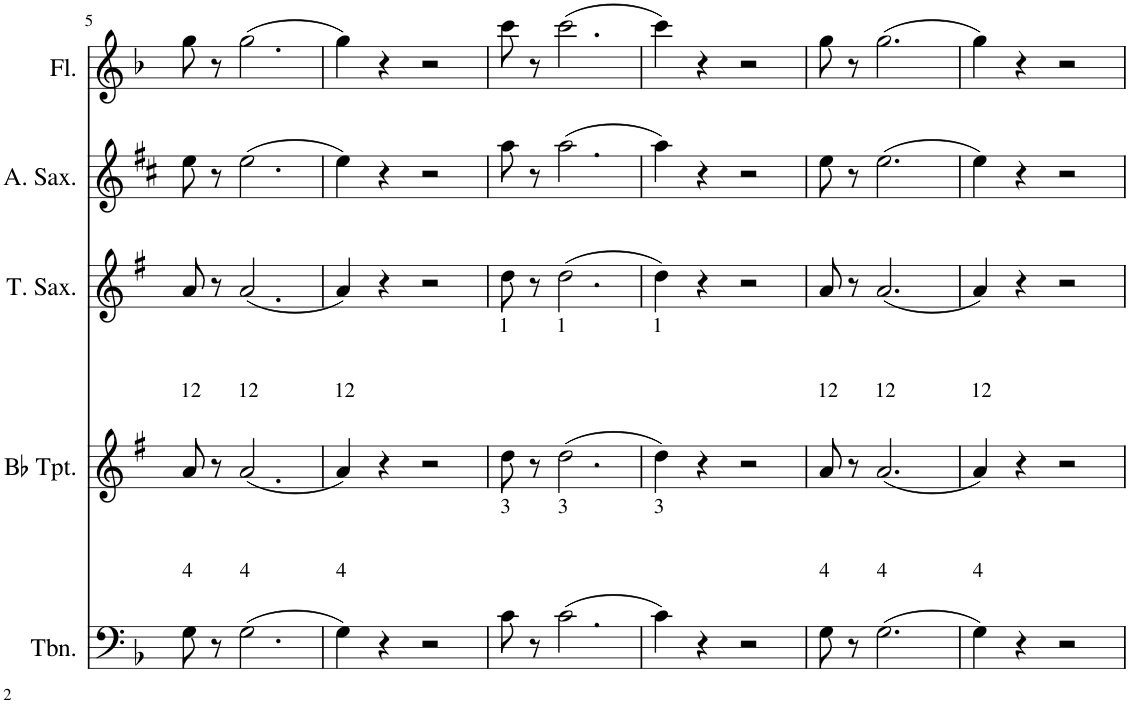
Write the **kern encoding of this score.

**kern	**kern	**kern	**kern	**kern
*part5	*part4	*part3	*part2	*part1
*staff5	*staff4	*staff3	*staff2	*staff1
*I"Trombone	*I"Bb Trumpet	*I"Tenor Saxophone	*I"Alto Saxophone	*I"Flute
*I'Tbn.	*I'Bb Tpt.	*I'T. Sax.	*I'A. Sax.	*I'Fl.
!!LO:PB:g=z
*clefF4	*clefG2	*clefG2	*clefG2	*clefG2
*	*Trd1c2	*Trd8c14	*Trd5c9	*
*k[b-]	*k[f#]	*k[f#]	*k[f#c#]	*k[b-]
*M4/4	*M4/4	*M4/4	*M4/4	*M4/4
=5	=5	=5	=5	=5
!	!LO:TX:a:t=12	!	!	!
!LO:TX:a:t=4	!	!	!	!
8G\	8a/	8a/	8ee\	8gg\
8r	8r	8r	8r	8r
!	!LO:TX:a:t=12	!	!	!
!LO:TX:a:t=4	!	!	!	!
(2.G\	(2.a/	(2.a/	(2.ee\	(2.gg\
=6	=6	=6	=6	=6
!	!LO:TX:a:t=12	!	!	!
!LO:TX:a:t=4	!	!	!	!
4G\)	4a/)	4a/)	4ee\)	4gg\)
4r	4r	4r	4r	4r
2r	2r	2r	2r	2r
=7	=7	=7	=7	=7
!	!LO:TX:a:t=1	!	!	!
!LO:TX:a:t=3	!	!	!	!
8c\	8dd\	8dd\	8aa\	8ccc\
8r	8r	8r	8r	8r
!	!LO:TX:a:t=1	!	!	!
!LO:TX:a:t=3	!	!	!	!
(2.c\	(2.dd\	(2.dd\	(2.aa\	(2.ccc\
=8	=8	=8	=8	=8
!	!LO:TX:a:t=1	!	!	!
!LO:TX:a:t=3	!	!	!	!
4c\)	4dd\)	4dd\)	4aa\)	4ccc\)
4r	4r	4r	4r	4r
2r	2r	2r	2r	2r
=9	=9	=9	=9	=9
!	!LO:TX:a:t=12	!	!	!
!LO:TX:a:t=4	!	!	!	!
8G\	8a/	8a/	8ee\	8gg\
8r	8r	8r	8r	8r
!	!LO:TX:a:t=12	!	!	!
!LO:TX:a:t=4	!	!	!	!
(2.G\	(2.a/	(2.a/	(2.ee\	(2.gg\
=10	=10	=10	=10	=10
!	!LO:TX:a:t=12	!	!	!
!LO:TX:a:t=4	!	!	!	!
4G\)	4a/)	4a/)	4ee\)	4gg\)
4r	4r	4r	4r	4r
2r	2r	2r	2r	2r
=	=	=	=	=
*-	*-	*-	*-	*-
